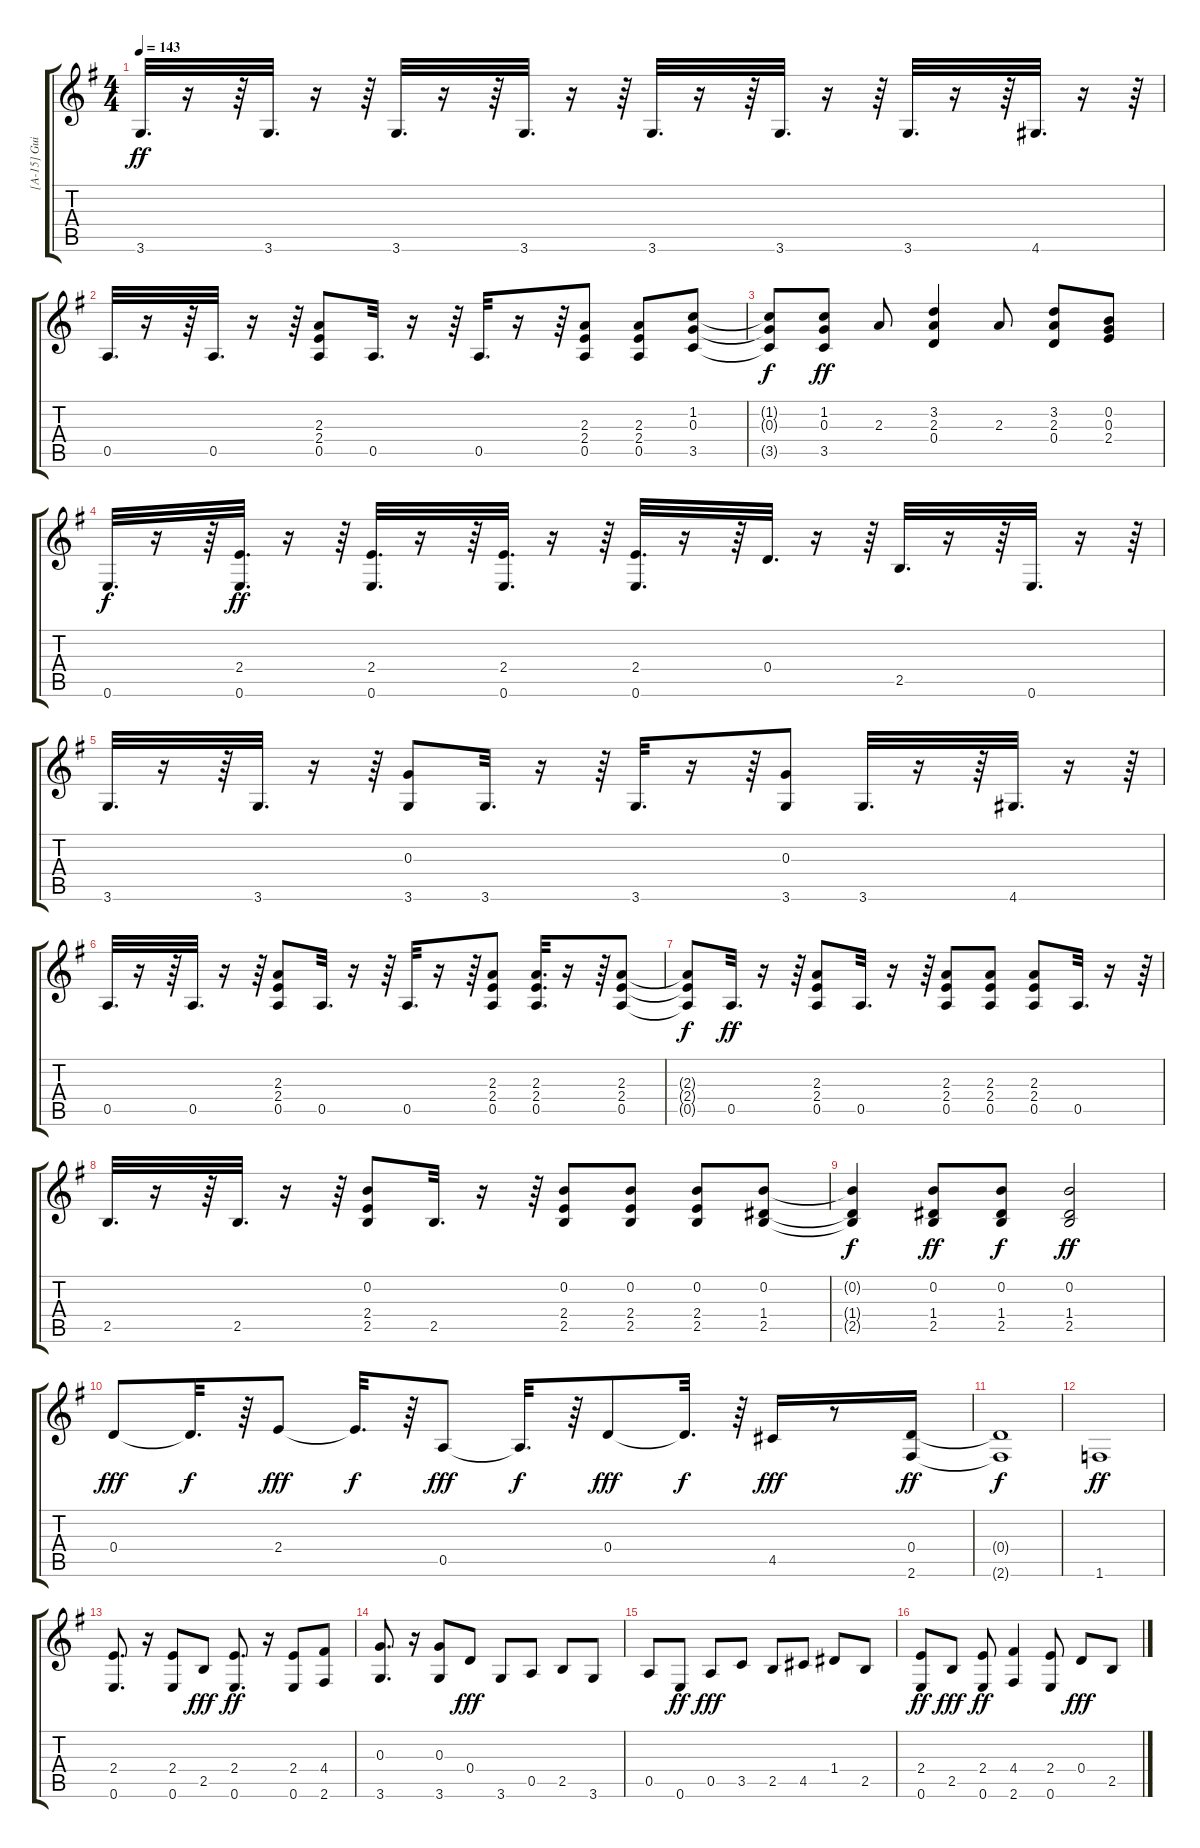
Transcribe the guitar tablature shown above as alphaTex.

\track ("[A-15] Guitar" "[A-15] Gui") {instrument distortionguitar}
\staff {score tabs}
\tuning (E4 B3 G3 D3 A2 E2) {hide}
\ts (4 4)
\tempo 143
\clef g2
\ks g
3.6.32{d dy ff} r.16 r.64 3.6.32{d} r.16 r.64 3.6.32{d} r.16 r.64 3.6.32{d} r.16 r.64 3.6.32{d} r.16 r.64 3.6.32{d} r.16 r.64 3.6.32{d} r.16 r.64 4.6.32{d} r.16 r.64 |
0.5.32{d} r.16 r.64 0.5.32{d} r.16 r.64 (2.3 2.4 0.5).8{instrument distortionguitar} 0.5.32{d instrument distortionguitar} r.16 r.64 0.5.32{d} r.16 r.64 (2.3 2.4 0.5).8{instrument distortionguitar} (2.3 2.4 0.5).8 (1.2 0.3 3.5).8 |
(1.2{t} 0.3{t} 3.5{t}).8{dy f} (1.2 0.3 3.5).8{dy ff} 2.3.8 (3.2 2.3 0.4).4 2.3.8 (3.2 2.3 0.4).8 (0.2 0.3 2.4).8 |
0.6.32{d dy f instrument distortionguitar} r.16 r.64 (2.4 0.6).32{d dy ff} r.16 r.64 (2.4 0.6).32{d} r.16 r.64 (2.4 0.6).32{d} r.16 r.64 (2.4 0.6).32{d} r.16 r.64 0.4.32{d} r.16 r.64 2.5.32{d} r.16 r.64 0.6.32{d} r.16 r.64 |
3.6.32{d} r.16 r.64 3.6.32{d} r.16 r.64 (0.3 3.6).8{instrument distortionguitar} 3.6.32{d instrument distortionguitar} r.16 r.64 3.6.32{d} r.16 r.64 (0.3 3.6).8{instrument distortionguitar} 3.6.32{d instrument distortionguitar} r.16 r.64 4.6.32{d} r.16 r.64 |
0.5.32{d instrument distortionguitar} r.16 r.64 0.5.32{d} r.16 r.64 (2.3 2.4 0.5).8{instrument distortionguitar} 0.5.32{d instrument distortionguitar} r.16 r.64 0.5.32{d} r.16 r.64 (2.3 2.4 0.5).8{instrument distortionguitar} (2.3 2.4 0.5).32{d} r.16 r.64 (2.3 2.4 0.5).8 |
(2.3{t} 2.4{t} 0.5{t}).8{dy f} 0.5.32{d dy ff instrument distortionguitar} r.16 r.64 (2.3 2.4 0.5).8{instrument distortionguitar} 0.5.32{d instrument distortionguitar} r.16 r.64 (2.3 2.4 0.5).8{instrument distortionguitar} (2.3 2.4 0.5).8 (2.3 2.4 0.5).8 0.5.32{d instrument distortionguitar} r.16 r.64 |
2.5.32{d} r.16 r.64 2.5.32{d} r.16 r.64 (0.2 2.4 2.5).8{instrument distortionguitar} 2.5.32{d instrument distortionguitar} r.16 r.64 (0.2 2.4 2.5).8{instrument distortionguitar} (0.2 2.4 2.5).8 (0.2 2.4 2.5).8 (0.2 1.4 2.5).8 |
(0.2{t} 1.4{t} 2.5{t}).4{dy f} (0.2 1.4 2.5).8{dy ff} (0.2 1.4 2.5).8{dy f} (0.2 1.4 2.5).2{dy ff} |
0.4.8{dy fff volume 11 balance 6} 0.4{t}.32{d dy f} r.64 2.4.8{dy fff} 2.4{t}.32{d dy f} r.64 0.5.8{dy fff} 0.5{t}.32{d dy f} r.64 0.4.8{dy fff} 0.4{t}.32{d dy f} r.64 4.5.16{dy fff} r.8 (0.4 2.6).16{dy ff} |
(0.4{t} 2.6{t}).1{dy f} |
1.6.1{dy ff} |
(2.4 0.6).8{d volume 9 balance 6 instrument distortionguitar} r.16 (2.4 0.6).8 2.5.8{dy fff} (2.4 0.6).8{d dy ff} r.16 (2.4 0.6).8 (4.4 2.6).8 |
(0.3 3.6).8{d} r.16 (0.3 3.6).8 0.4.8{dy fff} 3.6.8 0.5.8 2.5.8 3.6.8 |
0.5.8 0.6.8{dy ff} 0.5.8{dy fff} 3.5.8 2.5.8 4.5.8 1.4.8 2.5.8 |
(2.4 0.6).8{dy ff} 2.5.8{dy fff} (2.4 0.6).8{dy ff} (4.4 2.6).4 (2.4 0.6).8 0.4.8{dy fff} 2.5.8
